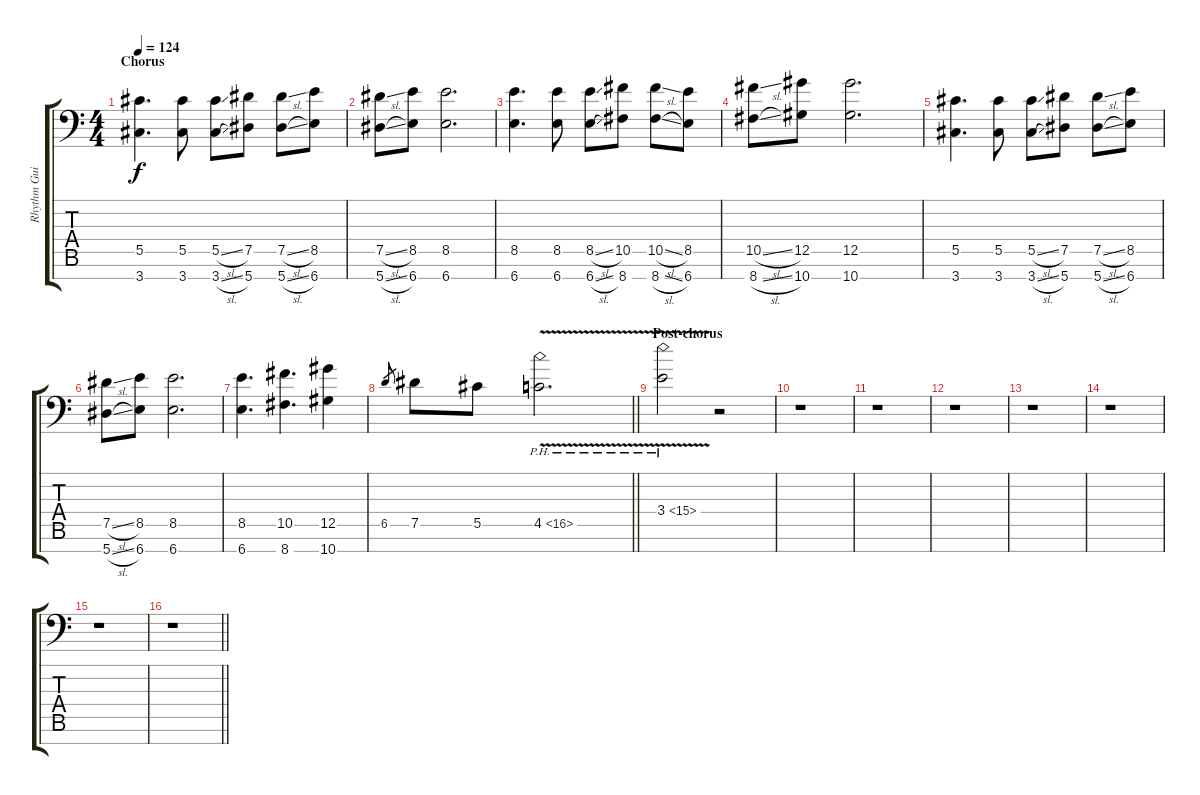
\track ("Rhythm Guitar (right)" "Rhythm Gui") {instrument distortionguitar}
\staff {score tabs}
\tuning (Eb4 Bb3 Gb3 Db3 Ab2 Eb2 Bb1) {hide}
\ts (4 4)
\section ("" "Chorus")
\tempo 124
\clef f4
\ks c
(5.5 3.7).4{d dy f} (5.5 3.7).8 (5.5{sl} 3.7{sl}).8 (7.5 5.7).8 (7.5{sl} 5.7{sl}).8 (8.5 6.7).8 |
(7.5{sl} 5.7{sl}).8 (8.5 6.7).8 (8.5 6.7).2{d} |
(8.5 6.7).4{d} (8.5 6.7).8 (8.5{sl} 6.7{sl}).8 (10.5 8.7).8 (10.5{sl} 8.7{sl}).8 (8.5 6.7).8 |
(10.5{sl} 8.7{sl}).8 (12.5 10.7).8 (12.5 10.7).2{d} |
(5.5 3.7).4{d} (5.5 3.7).8 (5.5{sl} 3.7{sl}).8 (7.5 5.7).8 (7.5{sl} 5.7{sl}).8 (8.5 6.7).8 |
(7.5{sl} 5.7{sl}).8 (8.5 6.7).8 (8.5 6.7).2{d} |
(8.5 6.7).4{d} (10.5 8.7).4{d} (12.5 10.7).4 |
\barLineRight lightlight
6.5.8{gr} 7.5.8 5.5.8 4.5{ph 12 v}.2{d} |
\section ("" "Post-chorus")
3.4{ph 12 v}.2 r.2 |
r.1 |
r.1 |
r.1 |
r.1 |
r.1 |
r.1 |
\barLineRight lightlight
r.1
